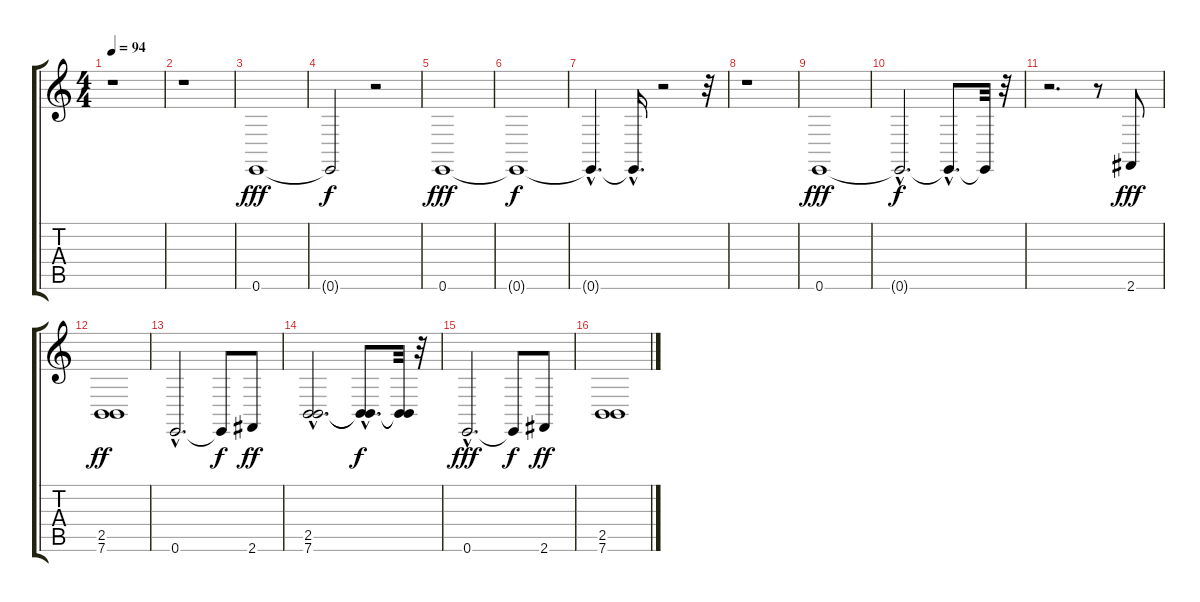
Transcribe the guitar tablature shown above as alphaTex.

\track "" {instrument pad6metallic}
\staff {score tabs}
\tuning (E4 B3 G3 D3 A2 E2) {hide}
\ts (4 4)
\tempo 94
\clef g2
\ks c
r.1{dy fff} |
r.1 |
0.6.1 |
0.6{t}.2{dy f} r.2 |
0.6.1{dy fff} |
0.6{t}.1{dy f} |
0.6{hac t}.4{d} 0.6{hac t}.16{d} r.2 r.32 |
r.1 |
0.6.1{dy fff} |
0.6{hac t}.2{d dy f} 0.6{hac t}.8{d} 0.6{t}.32 r.32 |
r.2{d} r.8 2.6.8{dy fff} |
(2.5 7.6).1{dy ff} |
0.6{hac}.2{d} 0.6{t}.8{dy f} 2.6.8{dy ff} |
(2.5{hac} 7.6{hac}).2{d} (2.5{hac t} 7.6{hac t}).8{d dy f} (2.5{t} 7.6{t}).32 r.32 |
0.6{hac}.2{d dy fff} 0.6{t}.8{dy f} 2.6.8{dy ff} |
(2.5 7.6).1
